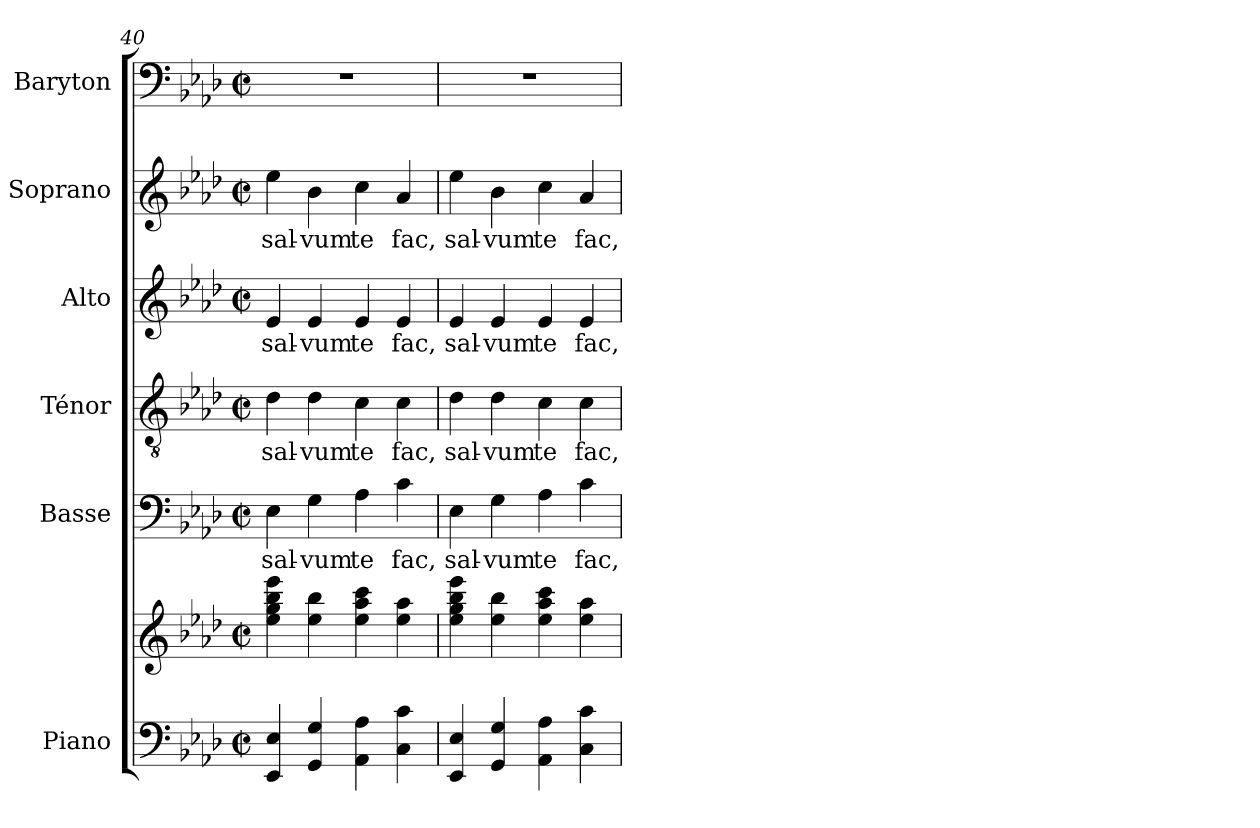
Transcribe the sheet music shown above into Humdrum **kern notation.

**kern	**kern	**kern	**text	**kern	**text	**kern	**text	**kern	**text	**kern
*part6	*part6	*part5	*part5	*part4	*part4	*part3	*part3	*part2	*part2	*part1
*staff7	*staff6	*staff5	*staff5	*staff4	*staff4	*staff3	*staff3	*staff2	*staff2	*staff1
*I"Piano	*	*I"Basse	*	*I"Ténor	*	*I"Alto	*	*I"Soprano	*	*I"Baryton
*I'Pno.	*	*I'B.	*	*I'T.	*	*I'Alt.	*	*I'So.	*	*I'Bar.
*clefF4	*clefG2	*clefF4	*	*clefGv2	*	*clefG2	*	*clefG2	*	*clefF4
*k[b-e-a-d-]	*k[b-e-a-d-]	*k[b-e-a-d-]	*	*k[b-e-a-d-]	*	*k[b-e-a-d-]	*	*k[b-e-a-d-]	*	*k[b-e-a-d-]
*M4/4	*M4/4	*M4/4	*	*M4/4	*	*M4/4	*	*M4/4	*	*M4/4
*met(c|)	*met(c|)	*met(c|)	*	*met(c|)	*	*met(c|)	*	*met(c|)	*	*met(c|)
=40	=40	=40	=40	=40	=40	=40	=40	=40	=40	=40
!	!	!	!LO:LY:b	!	!LO:LY:b	!	!LO:LY:b	!	!LO:LY:b	!
4EE-/ 4E-/	4ee-\ 4gg\ 4bb-\ 4eee-\	4E-\	sal-	4d-\	sal-	4e-/	sal-	4ee-\	sal-	1r
!	!	!	!LO:LY:b	!	!LO:LY:b	!	!LO:LY:b	!	!LO:LY:b	!
4GG/ 4G/	4ee-\ 4bb-\	4G\	-vum	4d-\	-vum	4e-/	-vum	4b-\	-vum	.
!	!	!	!LO:LY:b	!	!LO:LY:b	!	!LO:LY:b	!	!LO:LY:b	!
4AA-\ 4A-\	4ee-\ 4aa-\ 4ccc\	4A-\	te	4c\	te	4e-/	te	4cc\	te	.
!	!	!	!LO:LY:b	!	!LO:LY:b	!	!LO:LY:b	!	!LO:LY:b	!
4C\ 4c\	4ee-\ 4aa-\	4c\	fac,	4c\	fac,	4e-/	fac,	4a-/	fac,	.
=41	=41	=41	=41	=41	=41	=41	=41	=41	=41	=41
!	!	!	!LO:LY:b	!	!LO:LY:b	!	!LO:LY:b	!	!LO:LY:b	!
4EE-/ 4E-/	4ee-\ 4gg\ 4bb-\ 4eee-\	4E-\	sal-	4d-\	sal-	4e-/	sal-	4ee-\	sal-	1r
!	!	!	!LO:LY:b	!	!LO:LY:b	!	!LO:LY:b	!	!LO:LY:b	!
4GG/ 4G/	4ee-\ 4bb-\	4G\	-vum	4d-\	-vum	4e-/	-vum	4b-\	-vum	.
!	!	!	!LO:LY:b	!	!LO:LY:b	!	!LO:LY:b	!	!LO:LY:b	!
4AA-\ 4A-\	4ee-\ 4aa-\ 4ccc\	4A-\	te	4c\	te	4e-/	te	4cc\	te	.
!	!	!	!LO:LY:b	!	!LO:LY:b	!	!LO:LY:b	!	!LO:LY:b	!
4C\ 4c\	4ee-\ 4aa-\	4c\	fac,	4c\	fac,	4e-/	fac,	4a-/	fac,	.
=	=	=	=	=	=	=	=	=	=	=
*-	*-	*-	*-	*-	*-	*-	*-	*-	*-	*-
